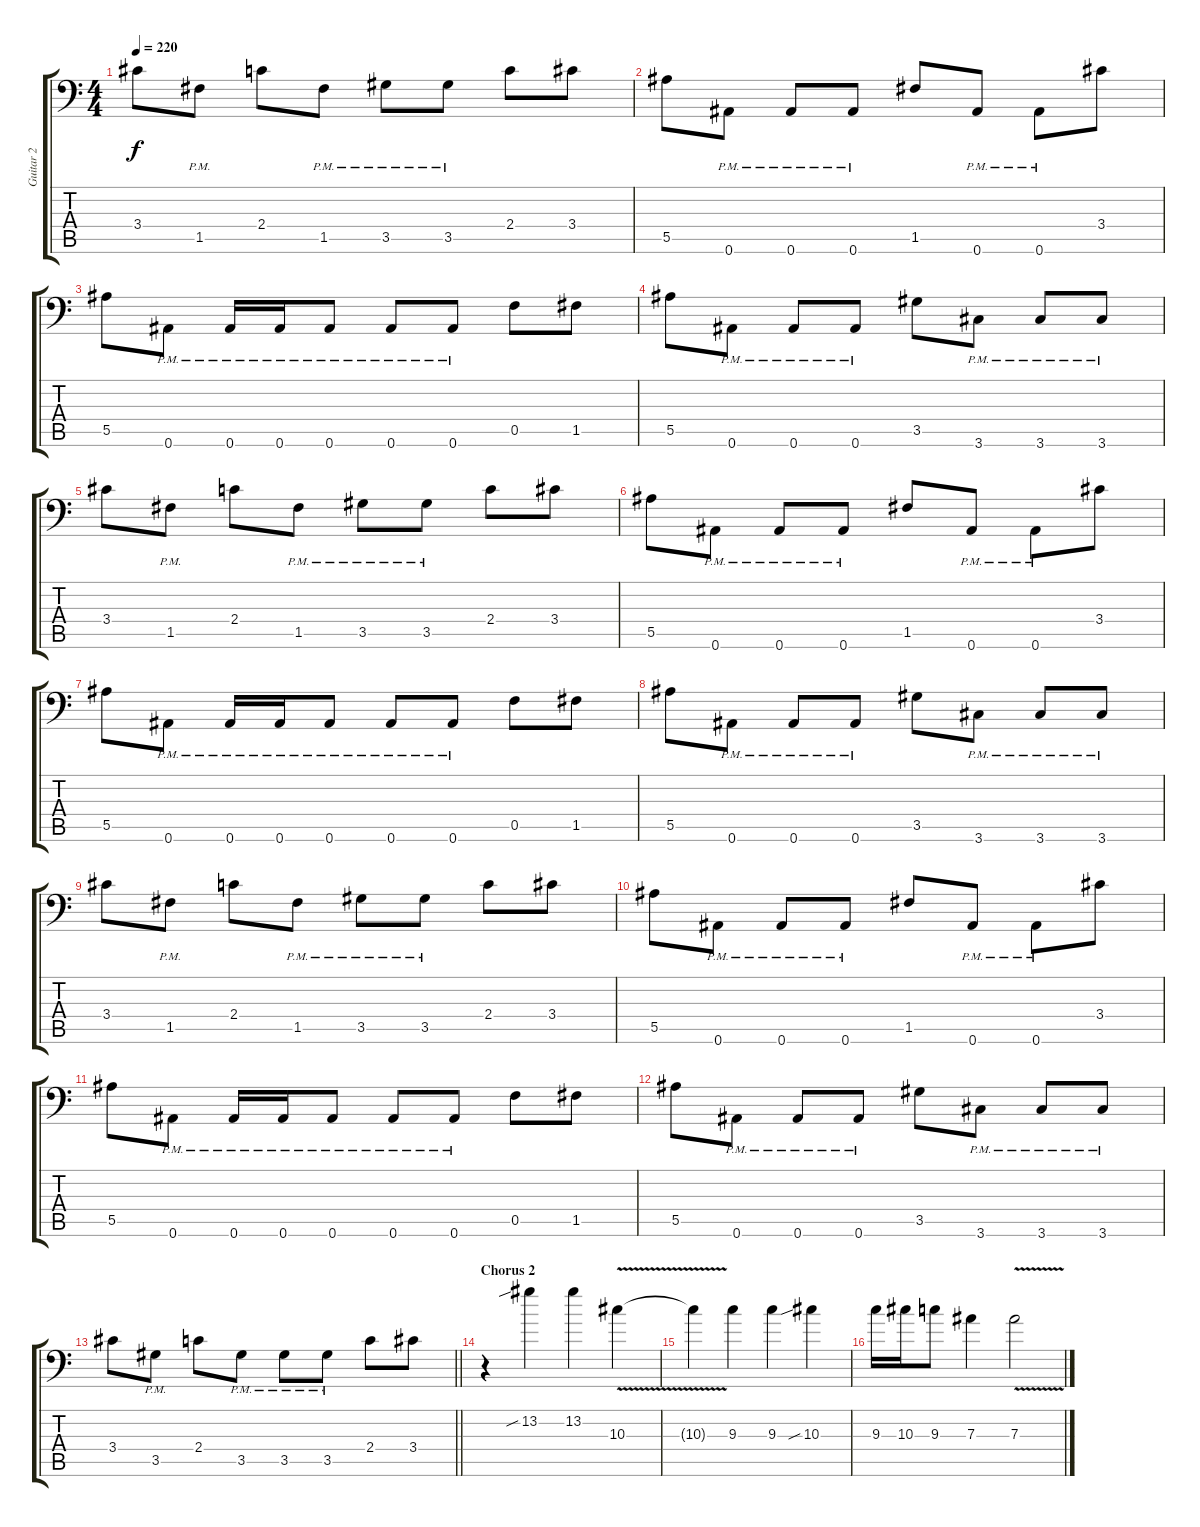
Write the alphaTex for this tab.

\track ("Guitar 2" "Guitar 2") {instrument overdrivenguitar}
\staff {score tabs}
\tuning (C4 G3 Eb3 Bb2 F2 Bb1) {hide}
\ts (4 4)
\tempo 220
\clef f4
\ks c
3.4.8{dy f} 1.5{pm}.8 2.4.8 1.5{pm}.8 3.5{pm}.8 3.5{pm}.8 2.4.8 3.4.8 |
5.5.8 0.6{pm}.8 0.6{pm}.8 0.6{pm}.8 1.5.8 0.6{pm}.8 0.6{pm}.8 3.4.8 |
5.5.8 0.6{pm}.8 0.6{pm}.16 0.6{pm}.16 0.6{pm}.8 0.6{pm}.8 0.6{pm}.8 0.5.8 1.5.8 |
5.5.8 0.6{pm}.8 0.6{pm}.8 0.6{pm}.8 3.5.8 3.6{pm}.8 3.6{pm}.8 3.6{pm}.8 |
3.4.8 1.5{pm}.8 2.4.8 1.5{pm}.8 3.5{pm}.8 3.5{pm}.8 2.4.8 3.4.8 |
5.5.8 0.6{pm}.8 0.6{pm}.8 0.6{pm}.8 1.5.8 0.6{pm}.8 0.6{pm}.8 3.4.8 |
5.5.8 0.6{pm}.8 0.6{pm}.16 0.6{pm}.16 0.6{pm}.8 0.6{pm}.8 0.6{pm}.8 0.5.8 1.5.8 |
5.5.8 0.6{pm}.8 0.6{pm}.8 0.6{pm}.8 3.5.8 3.6{pm}.8 3.6{pm}.8 3.6{pm}.8 |
3.4.8 1.5{pm}.8 2.4.8 1.5{pm}.8 3.5{pm}.8 3.5{pm}.8 2.4.8 3.4.8 |
5.5.8 0.6{pm}.8 0.6{pm}.8 0.6{pm}.8 1.5.8 0.6{pm}.8 0.6{pm}.8 3.4.8 |
5.5.8 0.6{pm}.8 0.6{pm}.16 0.6{pm}.16 0.6{pm}.8 0.6{pm}.8 0.6{pm}.8 0.5.8 1.5.8 |
5.5.8 0.6{pm}.8 0.6{pm}.8 0.6{pm}.8 3.5.8 3.6{pm}.8 3.6{pm}.8 3.6{pm}.8 |
\barLineRight lightlight
3.4.8 3.5{pm}.8 2.4.8 3.5{pm}.8 3.5{pm}.8 3.5{pm}.8 2.4.8 3.4.8 |
\section ("" "Chorus 2")
r.4 13.2{sib}.4 13.2.4 10.3{v}.4 |
10.3{t}.4 9.3.4 9.3.4 10.3{sib}.4 |
9.3.16 10.3.16 9.3.8 7.3.4 7.3{v}.2
